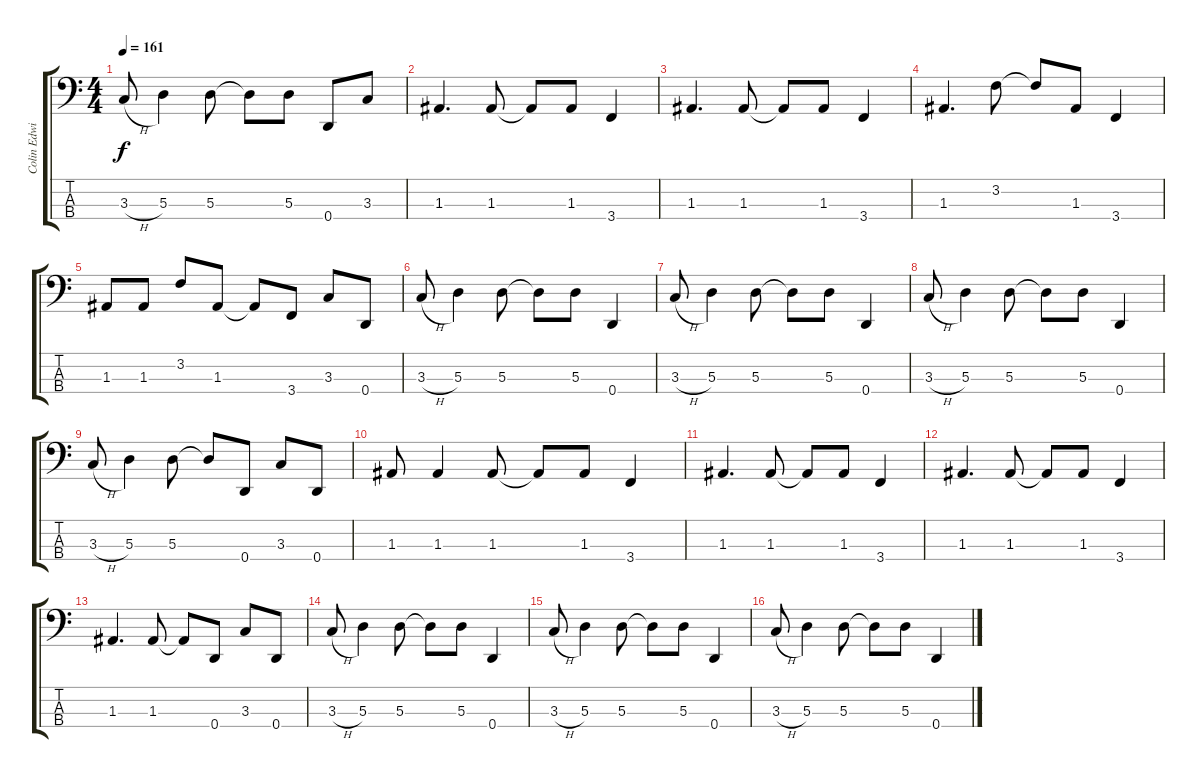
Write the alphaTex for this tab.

\track ("Colin Edwin (Bass)" "Colin Edwi") {instrument electricbassfinger}
\staff {score tabs}
\tuning (G2 D2 A1 D1) {hide}
\ts (4 4)
\tempo 161
\clef f4
\ks c
3.3{h}.8{dy f} 5.3.4 5.3.8 5.3{t}.8 5.3.8 0.4.8 3.3.8 |
1.3.4{d} 1.3.8 1.3{t}.8 1.3.8 3.4.4 |
1.3.4{d} 1.3.8 1.3{t}.8 1.3.8 3.4.4 |
1.3.4{d} 3.2.8 3.2{t}.8 1.3.8 3.4.4 |
1.3.8 1.3.8 3.2.8 1.3.8 1.3{t}.8 3.4.8 3.3.8 0.4.8 |
3.3{h}.8 5.3.4 5.3.8 5.3{t}.8 5.3.8 0.4.4 |
3.3{h}.8 5.3.4 5.3.8 5.3{t}.8 5.3.8 0.4.4 |
3.3{h}.8 5.3.4 5.3.8 5.3{t}.8 5.3.8 0.4.4 |
3.3{h}.8 5.3.4 5.3.8 5.3{t}.8 0.4.8 3.3.8 0.4.8 |
1.3.8 1.3.4 1.3.8 1.3{t}.8 1.3.8 3.4.4 |
1.3.4{d} 1.3.8 1.3{t}.8 1.3.8 3.4.4 |
1.3.4{d} 1.3.8 1.3{t}.8 1.3.8 3.4.4 |
1.3.4{d} 1.3.8 1.3{t}.8 0.4.8 3.3.8 0.4.8 |
3.3{h}.8 5.3.4 5.3.8 5.3{t}.8 5.3.8 0.4.4 |
3.3{h}.8 5.3.4 5.3.8 5.3{t}.8 5.3.8 0.4.4 |
3.3{h}.8 5.3.4 5.3.8 5.3{t}.8 5.3.8 0.4.4
